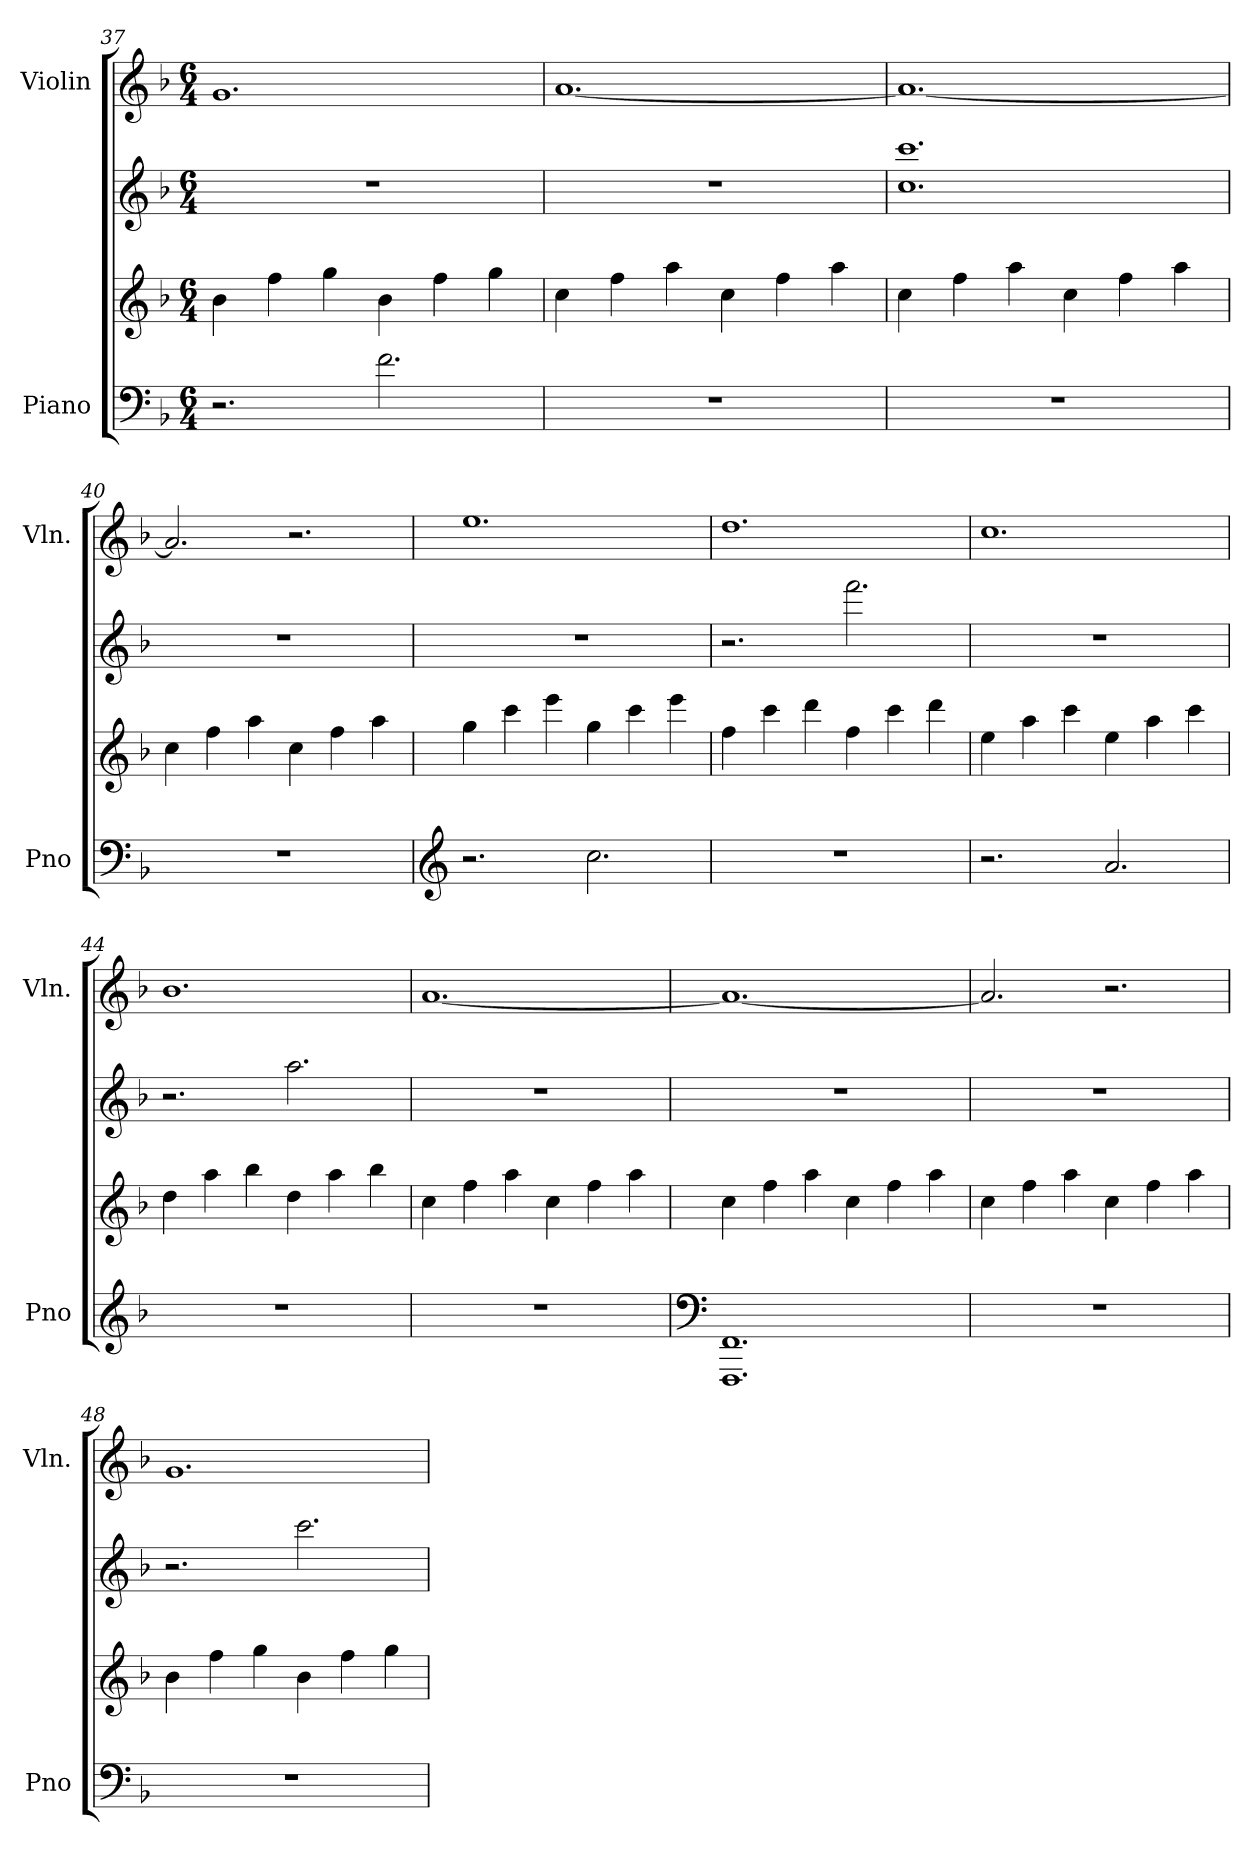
**kern	**kern	**kern	**kern
*part2	*part2	*part2	*part1
*staff4	*staff3	*staff2	*staff1
*I"Piano	*	*	*I"Violin
*I'Pno	*	*	*I'Vln.
*clefF4	*clefG2	*clefG2	*clefG2
*k[b-]	*k[b-]	*k[b-]	*k[b-]
*M6/4	*M6/4	*M6/4	*M6/4
=37	=37	=37	=37
2.r	4b-\	1.r	1.g
.	4ff\	.	.
.	4gg\	.	.
2.f\	4b-\	.	.
.	4ff\	.	.
.	4gg\	.	.
=38	=38	=38	=38
1.r	4cc\	1.r	[1.a
.	4ff\	.	.
.	4aa\	.	.
.	4cc\	.	.
.	4ff\	.	.
.	4aa\	.	.
=39	=39	=39	=39
*	*	*15ma	*
1.r	4cc\	1.cccc 1.ccccc	1.a_
.	4ff\	.	.
.	4aa\	.	.
.	4cc\	.	.
.	4ff\	.	.
.	4aa\	.	.
=40	=40	=40	=40
*	*	*X15ma	*
1.r	4cc\	1.r	2.a/]
.	4ff\	.	.
.	4aa\	.	.
.	4cc\	.	2.r
.	4ff\	.	.
.	4aa\	.	.
!!LO:LB:g=z
=41	=41	=41	=41
*clefG2	*	*	*
2.r	4gg\	1.r	1.ee
.	4ccc\	.	.
.	4eee\	.	.
2.cc\	4gg\	.	.
.	4ccc\	.	.
.	4eee\	.	.
=42	=42	=42	=42
1.r	4ff\	2.r	1.dd
.	4ccc\	.	.
.	4ddd\	.	.
.	4ff\	2.fff\	.
.	4ccc\	.	.
.	4ddd\	.	.
=43	=43	=43	=43
2.r	4ee\	1.r	1.cc
.	4aa\	.	.
.	4ccc\	.	.
2.a/	4ee\	.	.
.	4aa\	.	.
.	4ccc\	.	.
=44	=44	=44	=44
*	*	*8va	*
1.r	4dd\	2.r	1.b-
.	4aa\	.	.
.	4bb-\	.	.
.	4dd\	2.aaa\	.
.	4aa\	.	.
.	4bb-\	.	.
=45	=45	=45	=45
*	*	*X8va	*
1.r	4cc\	1.r	[1.a
.	4ff\	.	.
.	4aa\	.	.
.	4cc\	.	.
.	4ff\	.	.
.	4aa\	.	.
!!LO:LB:g=z
=46	=46	=46	=46
*clefF4	*	*	*
1.FFF 1.FF	4cc\	1.r	1.a_
.	4ff\	.	.
.	4aa\	.	.
.	4cc\	.	.
.	4ff\	.	.
.	4aa\	.	.
=47	=47	=47	=47
1.r	4cc\	1.r	2.a/]
.	4ff\	.	.
.	4aa\	.	.
.	4cc\	.	2.r
.	4ff\	.	.
.	4aa\	.	.
=48	=48	=48	=48
1.r	4b-\	2.r	1.g
.	4ff\	.	.
.	4gg\	.	.
.	4b-\	2.ccc\	.
.	4ff\	.	.
.	4gg\	.	.
=	=	=	=
*-	*-	*-	*-
